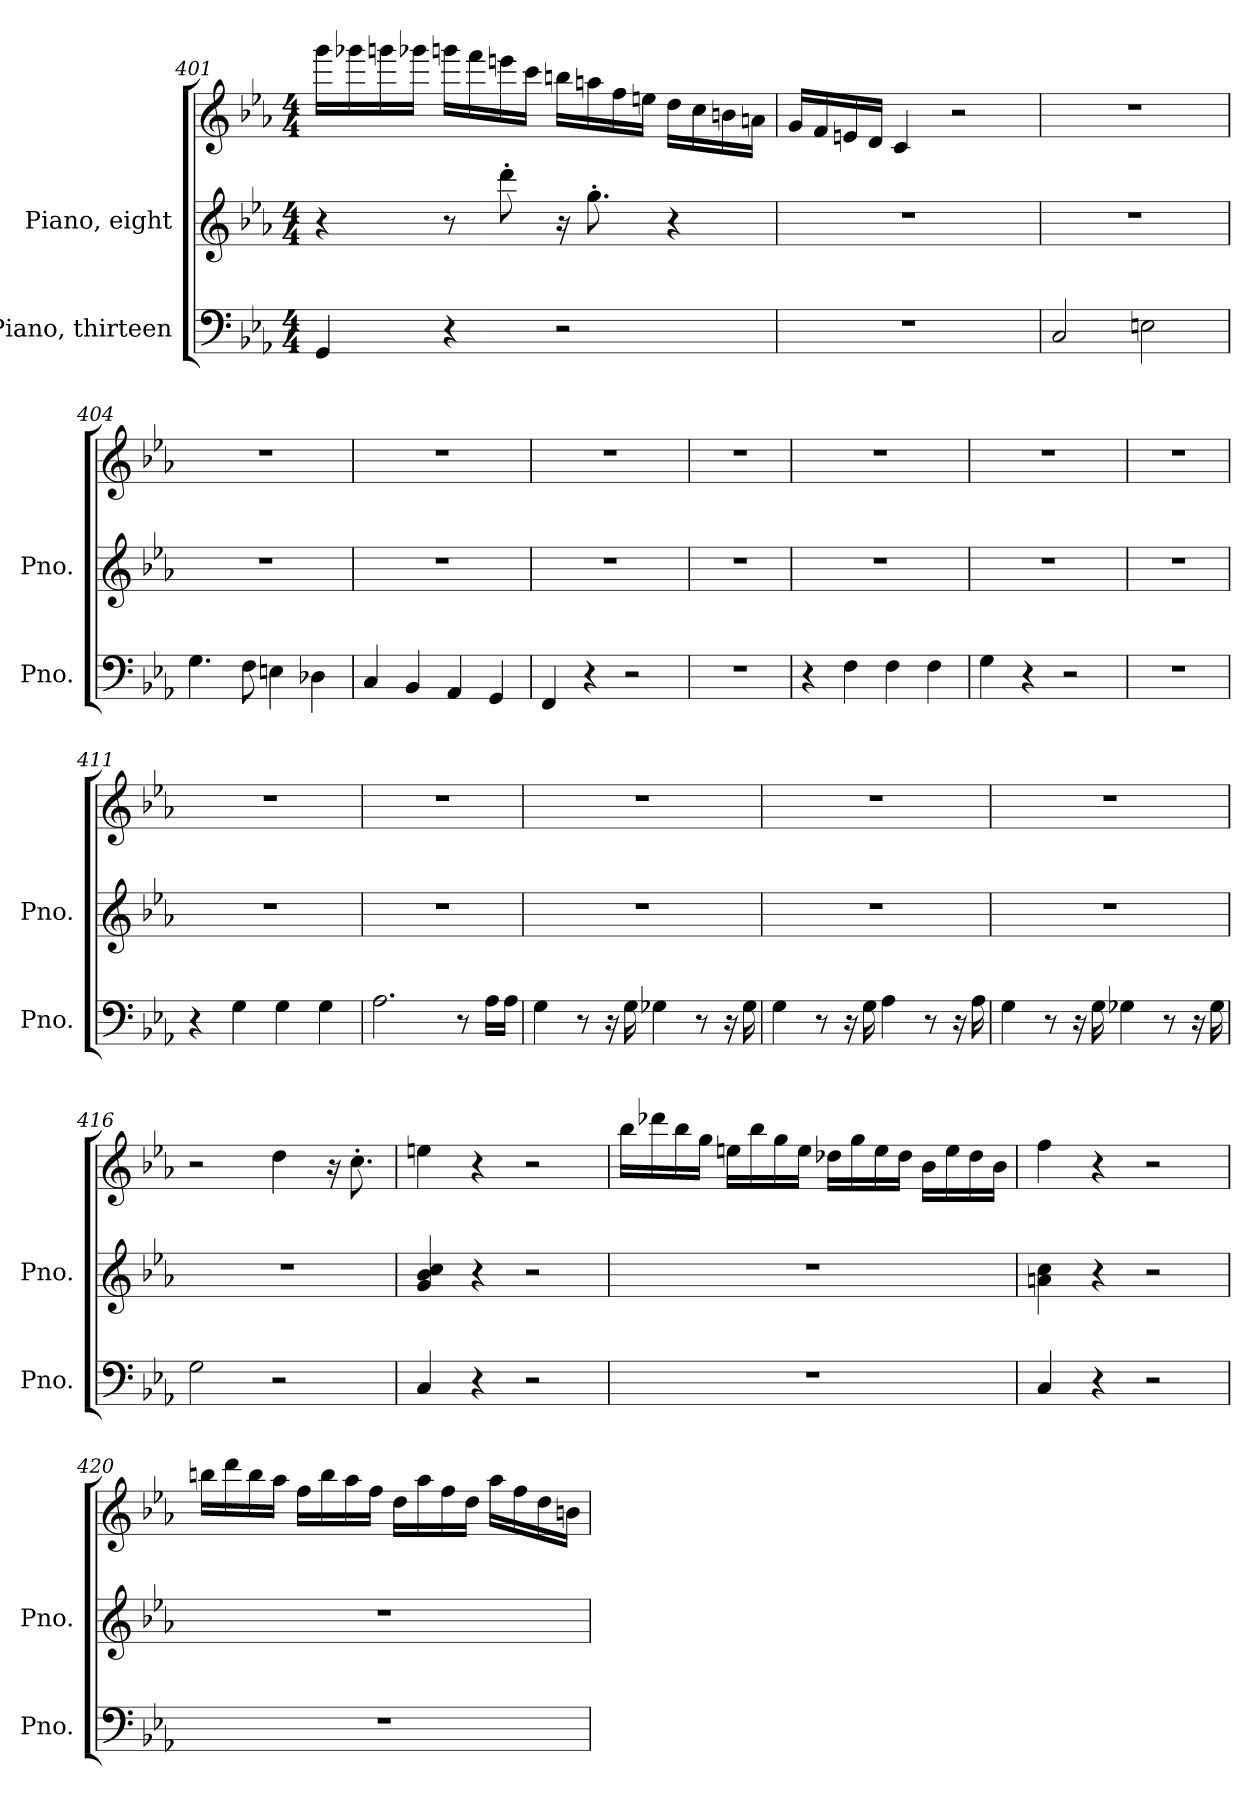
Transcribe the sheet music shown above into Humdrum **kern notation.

**kern	**kern	**kern
*part2	*part1	*part1
*staff3	*staff2	*staff1
*I"Piano, thirteen	*I"Piano, eight	*
*I'Pno.	*I'Pno.	*
!!LO:LB:g=z
*clefF4	*clefG2	*clefG2
*k[b-e-a-]	*k[b-e-a-]	*k[b-e-a-]
*M4/4	*M4/4	*M4/4
=401	=401	=401
4GG/	4r	16ggg\LL
.	.	16ggg-X\
.	.	16gggn\
.	.	16ggg-X\JJ
4r	8r	16gggn\LL
.	.	16fff\
.	8ddd'\	16eeen\
.	.	16ccc\JJ
2r	16r	16bbn\LL
.	8.gg'\	16aan\
.	.	16ff\
.	.	16een\JJ
.	4r	16dd\LL
.	.	16cc\
.	.	16bn\
.	.	16an\JJ
=402	=402	=402
1r	1r	16g/LL
.	.	16f/
.	.	16en/
.	.	16d/JJ
.	.	4c/
.	.	2r
=403	=403	=403
2C/	1r	1r
2En\	.	.
=404	=404	=404
4.G\	1r	1r
8F\	.	.
4En\	.	.
4D-X\	.	.
!!LO:PB:g=z
=405	=405	=405
4C/	1r	1r
4BB-/	.	.
4AA-/	.	.
4GG/	.	.
=406	=406	=406
4FF/	1r	1r
4r	.	.
2r	.	.
=407	=407	=407
1r	1r	1r
=408	=408	=408
4r	1r	1r
4F\	.	.
4F\	.	.
4F\	.	.
=409	=409	=409
4G\	1r	1r
4r	.	.
2r	.	.
=410	=410	=410
1r	1r	1r
=411	=411	=411
4r	1r	1r
4G\	.	.
4G\	.	.
4G\	.	.
=412	=412	=412
2.A-\	1r	1r
8r	.	.
16A-\LL	.	.
16A-\JJ	.	.
!!LO:LB:g=z
=413	=413	=413
4G\	1r	1r
8r	.	.
16r	.	.
16G\	.	.
4G-X\	.	.
8r	.	.
16r	.	.
16G-\	.	.
=414	=414	=414
4G\	1r	1r
8r	.	.
16r	.	.
16G\	.	.
4A-\	.	.
8r	.	.
16r	.	.
16A-\	.	.
=415	=415	=415
4G\	1r	1r
8r	.	.
16r	.	.
16G\	.	.
4G-X\	.	.
8r	.	.
16r	.	.
16G-\	.	.
=416	=416	=416
2G\	1r	2r
2r	.	4dd\
.	.	16r
.	.	8.cc'\
=417	=417	=417
4C/	4g/ 4b-/ 4cc/	4een\
4r	4r	4r
2r	2r	2r
!!LO:LB:g=z
=418	=418	=418
1r	1r	16bb-\LL
.	.	16ddd-X\
.	.	16bb-\
.	.	16gg\JJ
.	.	16een\LL
.	.	16bb-\
.	.	16gg\
.	.	16ee\JJ
.	.	16dd-X\LL
.	.	16gg\
.	.	16ee\
.	.	16dd-\JJ
.	.	16b-\LL
.	.	16ee\
.	.	16dd-\
.	.	16b-\JJ
=419	=419	=419
4C/	4an\ 4cc\	4ff\
4r	4r	4r
2r	2r	2r
=420	=420	=420
1r	1r	16bbn\LL
.	.	16ddd\
.	.	16bb\
.	.	16aa-\JJ
.	.	16ff\LL
.	.	16bb\
.	.	16aa-\
.	.	16ff\JJ
.	.	16dd\LL
.	.	16aa-\
.	.	16ff\
.	.	16dd\JJ
.	.	16aa-\LL
.	.	16ff\
.	.	16dd\
.	.	16bn\JJ
=	=	=
*-	*-	*-
